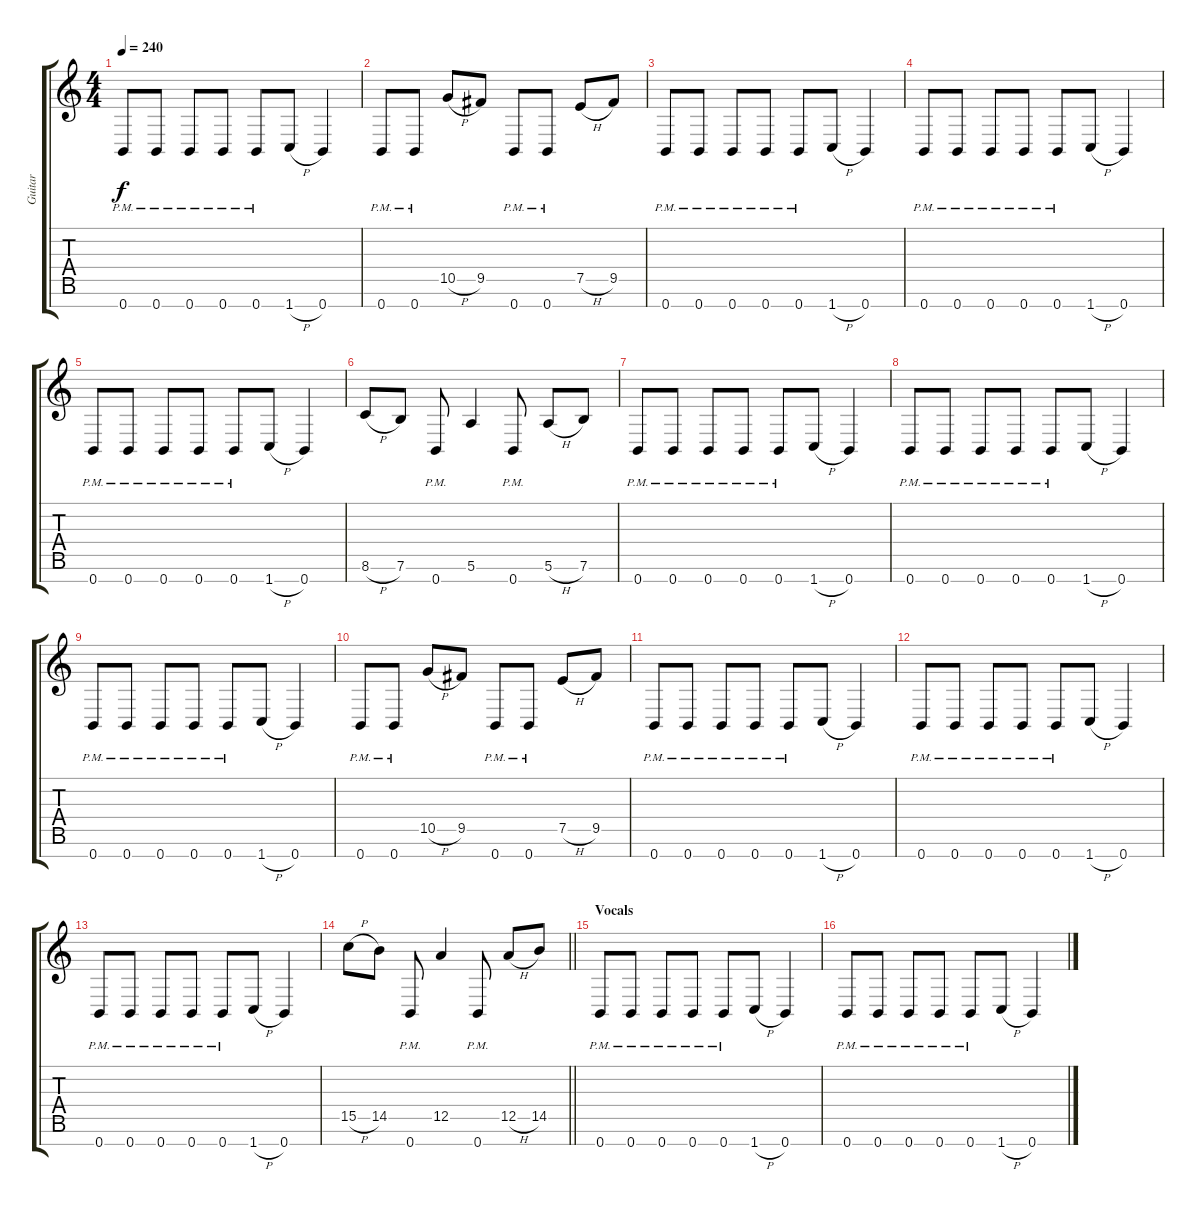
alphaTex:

\track ("Guitar" "Guitar") {instrument distortionguitar}
\staff {score tabs}
\tuning (E4 B3 G3 D3 A2 E2 B1) {hide}
\ts (4 4)
\tempo 240
\clef g2
\ks c
0.7{pm}.8{dy f} 0.7{pm}.8 0.7{pm}.8 0.7{pm}.8 0.7{pm}.8 1.7{h}.8 0.7.4 |
0.7{pm}.8 0.7{pm}.8 10.5{h}.8 9.5.8 0.7{pm}.8 0.7{pm}.8 7.5{h}.8 9.5.8 |
0.7{pm}.8 0.7{pm}.8 0.7{pm}.8 0.7{pm}.8 0.7{pm}.8 1.7{h}.8 0.7.4 |
0.7{pm}.8 0.7{pm}.8 0.7{pm}.8 0.7{pm}.8 0.7{pm}.8 1.7{h}.8 0.7.4 |
0.7{pm}.8 0.7{pm}.8 0.7{pm}.8 0.7{pm}.8 0.7{pm}.8 1.7{h}.8 0.7.4 |
8.6{h}.8 7.6.8 0.7{pm}.8 5.6.4 0.7{pm}.8 5.6{h}.8 7.6.8 |
0.7{pm}.8 0.7{pm}.8 0.7{pm}.8 0.7{pm}.8 0.7{pm}.8 1.7{h}.8 0.7.4 |
0.7{pm}.8 0.7{pm}.8 0.7{pm}.8 0.7{pm}.8 0.7{pm}.8 1.7{h}.8 0.7.4 |
0.7{pm}.8 0.7{pm}.8 0.7{pm}.8 0.7{pm}.8 0.7{pm}.8 1.7{h}.8 0.7.4 |
0.7{pm}.8 0.7{pm}.8 10.5{h}.8 9.5.8 0.7{pm}.8 0.7{pm}.8 7.5{h}.8 9.5.8 |
0.7{pm}.8 0.7{pm}.8 0.7{pm}.8 0.7{pm}.8 0.7{pm}.8 1.7{h}.8 0.7.4 |
0.7{pm}.8 0.7{pm}.8 0.7{pm}.8 0.7{pm}.8 0.7{pm}.8 1.7{h}.8 0.7.4 |
0.7{pm}.8 0.7{pm}.8 0.7{pm}.8 0.7{pm}.8 0.7{pm}.8 1.7{h}.8 0.7.4 |
\barLineRight lightlight
15.5{h}.8 14.5.8 0.7{pm}.8 12.5.4 0.7{pm}.8 12.5{h}.8 14.5.8 |
\section ("" "Vocals")
0.7{pm}.8 0.7{pm}.8 0.7{pm}.8 0.7{pm}.8 0.7{pm}.8 1.7{h}.8 0.7.4 |
0.7{pm}.8 0.7{pm}.8 0.7{pm}.8 0.7{pm}.8 0.7{pm}.8 1.7{h}.8 0.7.4
